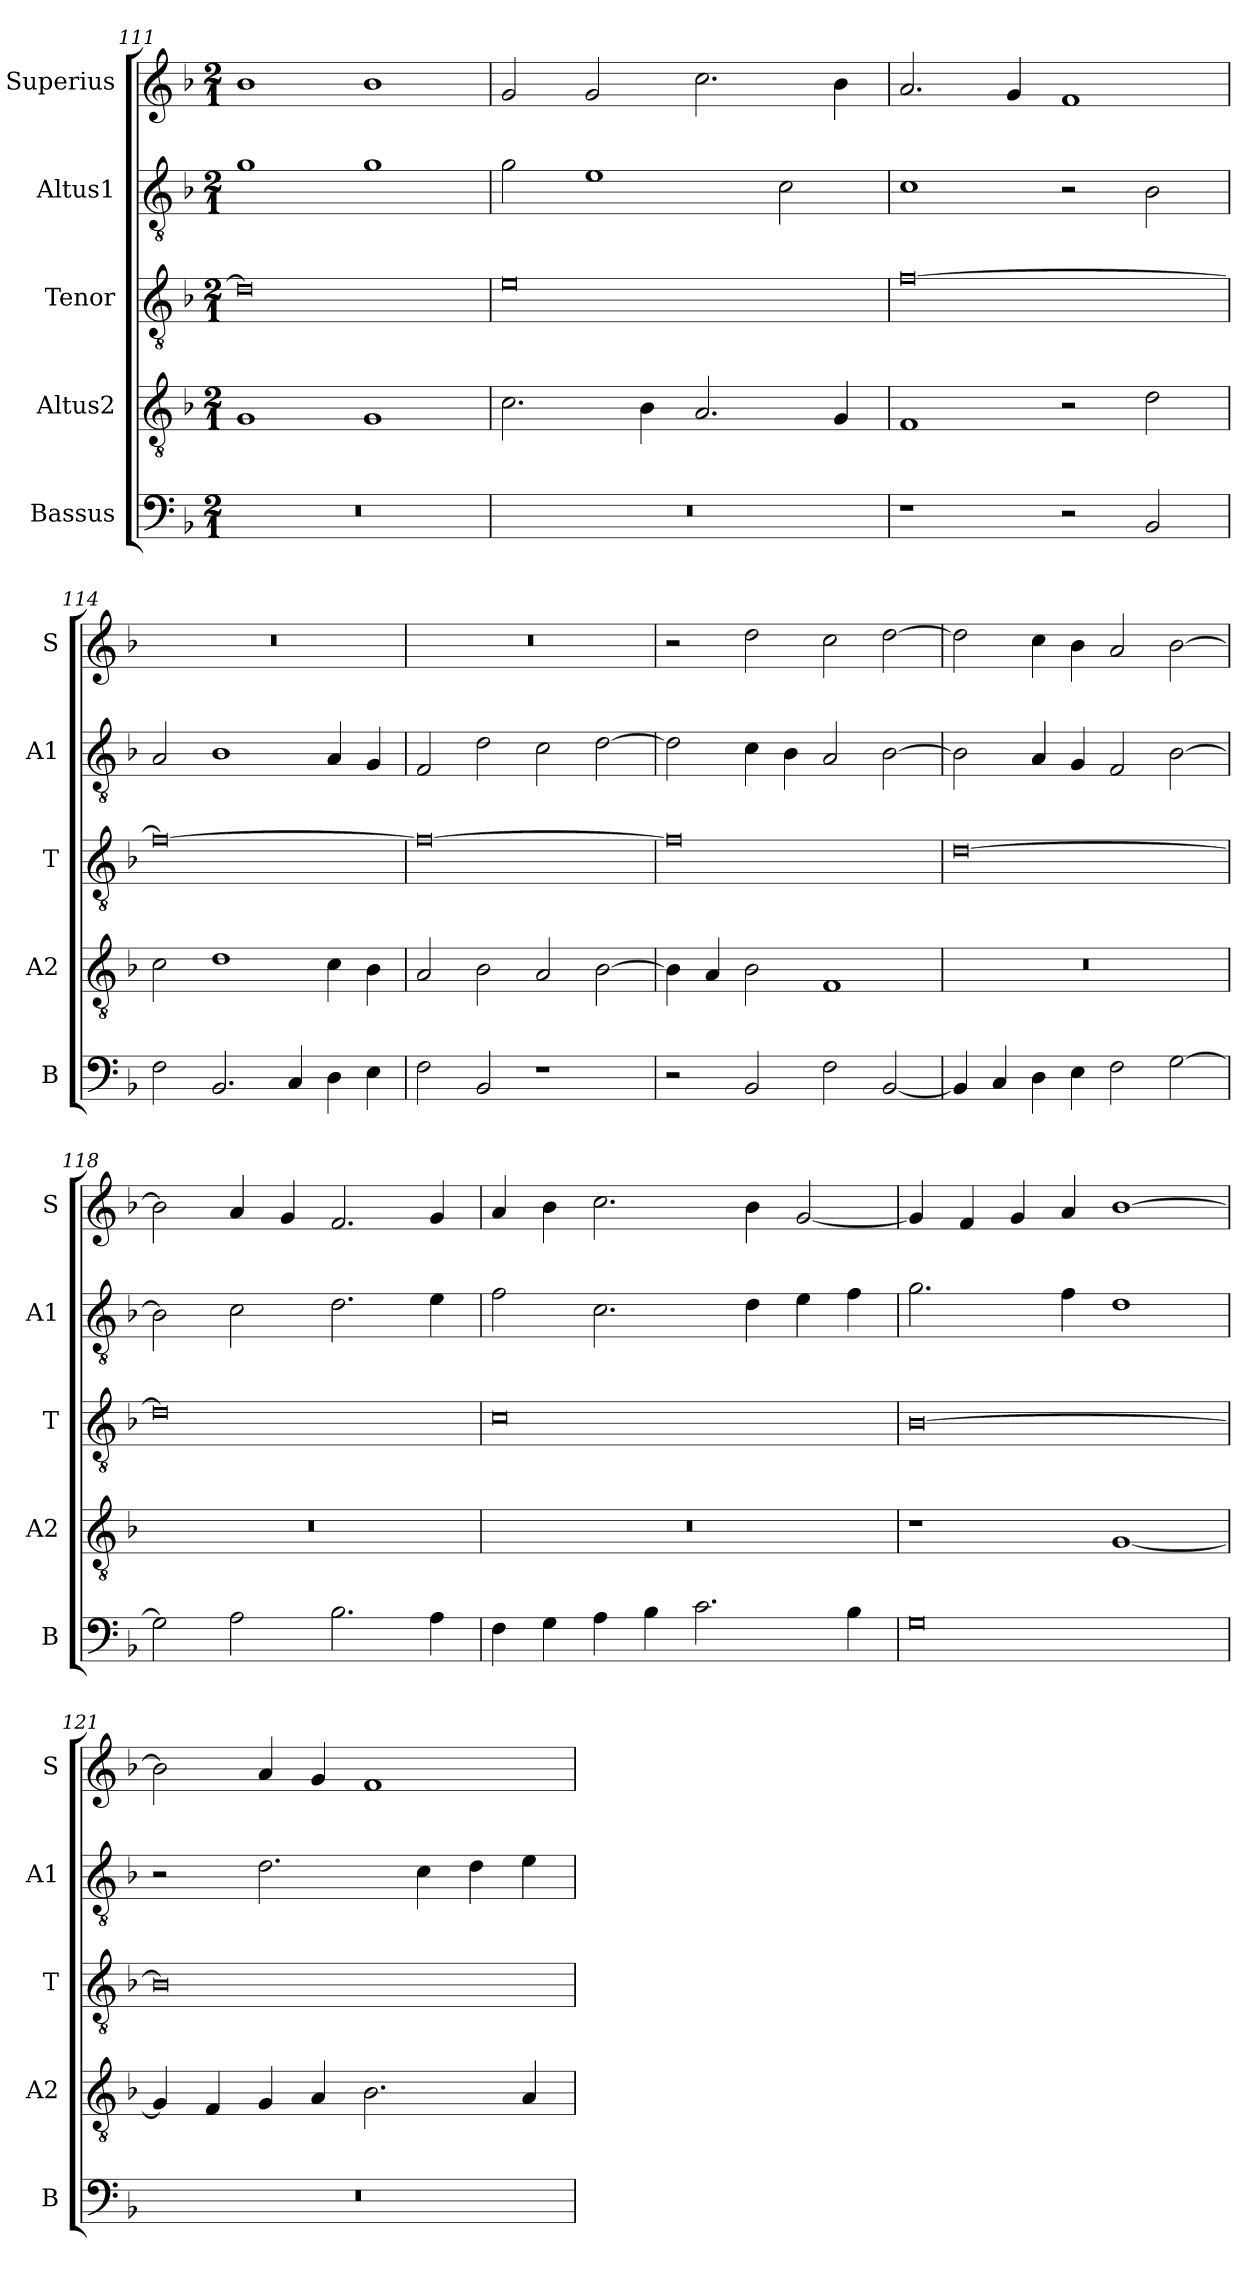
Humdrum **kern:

**kern	**kern	**kern	**kern	**kern
*part5	*part4	*part3	*part2	*part1
*staff5	*staff4	*staff3	*staff2	*staff1
*I"Bassus	*I"Altus2	*I"Tenor	*I"Altus1	*I"Superius
*I'B	*I'A2	*I'T	*I'A1	*I'S
*clefF4	*clefGv2	*clefGv2	*clefGv2	*clefG2
*k[b-]	*k[b-]	*k[b-]	*k[b-]	*k[b-]
*M2/1	*M2/1	*M2/1	*M2/1	*M2/1
=111	=111	=111	=111	=111
0r	1G	0d]	1g	1b-
.	1G	.	1g	1b-
=112	=112	=112	=112	=112
0r	2.c\	0e	2g\	2g/
.	.	.	1e	2g/
.	4B-\	.	.	.
.	2.A/	.	.	2.cc\
.	.	.	2c\	.
.	4G/	.	.	4b-\
=113	=113	=113	=113	=113
1r	1F	[0f	1c	2.a/
.	.	.	.	4g/
2r	2r	.	2r	1f
2BB-/	2d\	.	2B-\	.
=114	=114	=114	=114	=114
2F\	2c\	0f_	2A/	0r
2.BB-/	1d	.	1B-	.
4C/	.	.	.	.
4D\	4c\	.	4A/	.
4E\	4B-\	.	4G/	.
=115	=115	=115	=115	=115
2F\	2A/	0f_	2F/	0r
2BB-/	2B-\	.	2d\	.
1r	2A/	.	2c\	.
.	[2B-\	.	[2d\	.
=116	=116	=116	=116	=116
2r	4B-\]	0f]	2d\]	2r
.	4A/	.	.	.
2BB-/	2B-\	.	4c\	2dd\
.	.	.	4B-\	.
2F\	1F	.	2A/	2cc\
[2BB-/	.	.	[2B-\	[2dd\
=117	=117	=117	=117	=117
4BB-/]	0r	[0d	2B-\]	2dd\]
4C/	.	.	.	.
4D\	.	.	4A/	4cc\
4E\	.	.	4G/	4b-\
2F\	.	.	2F/	2a/
[2G\	.	.	[2B-\	[2b-\
=118	=118	=118	=118	=118
2G\]	0r	0d]	2B-\]	2b-\]
2A\	.	.	2c\	4a/
.	.	.	.	4g/
2.B-\	.	.	2.d\	2.f/
4A\	.	.	4e\	4g/
=119	=119	=119	=119	=119
4F\	0r	0c	2f\	4a/
4G\	.	.	.	4b-\
4A\	.	.	2.c\	2.cc\
4B-\	.	.	.	.
2.c\	.	.	.	.
.	.	.	4d\	4b-\
.	.	.	4e\	[2g/
4B-\	.	.	4f\	.
=120	=120	=120	=120	=120
0G	1r	[0B-	2.g\	4g/]
.	.	.	.	4f/
.	.	.	.	4g/
.	.	.	4f\	4a/
.	[1G	.	1d	[1b-
=121	=121	=121	=121	=121
0r	4G/]	0B-]	2r	2b-\]
.	4F/	.	.	.
.	4G/	.	2.d\	4a/
.	4A/	.	.	4g/
.	2.B-\	.	.	1f
.	.	.	4c\	.
.	.	.	4d\	.
.	4A/	.	4e\	.
=	=	=	=	=
*-	*-	*-	*-	*-
